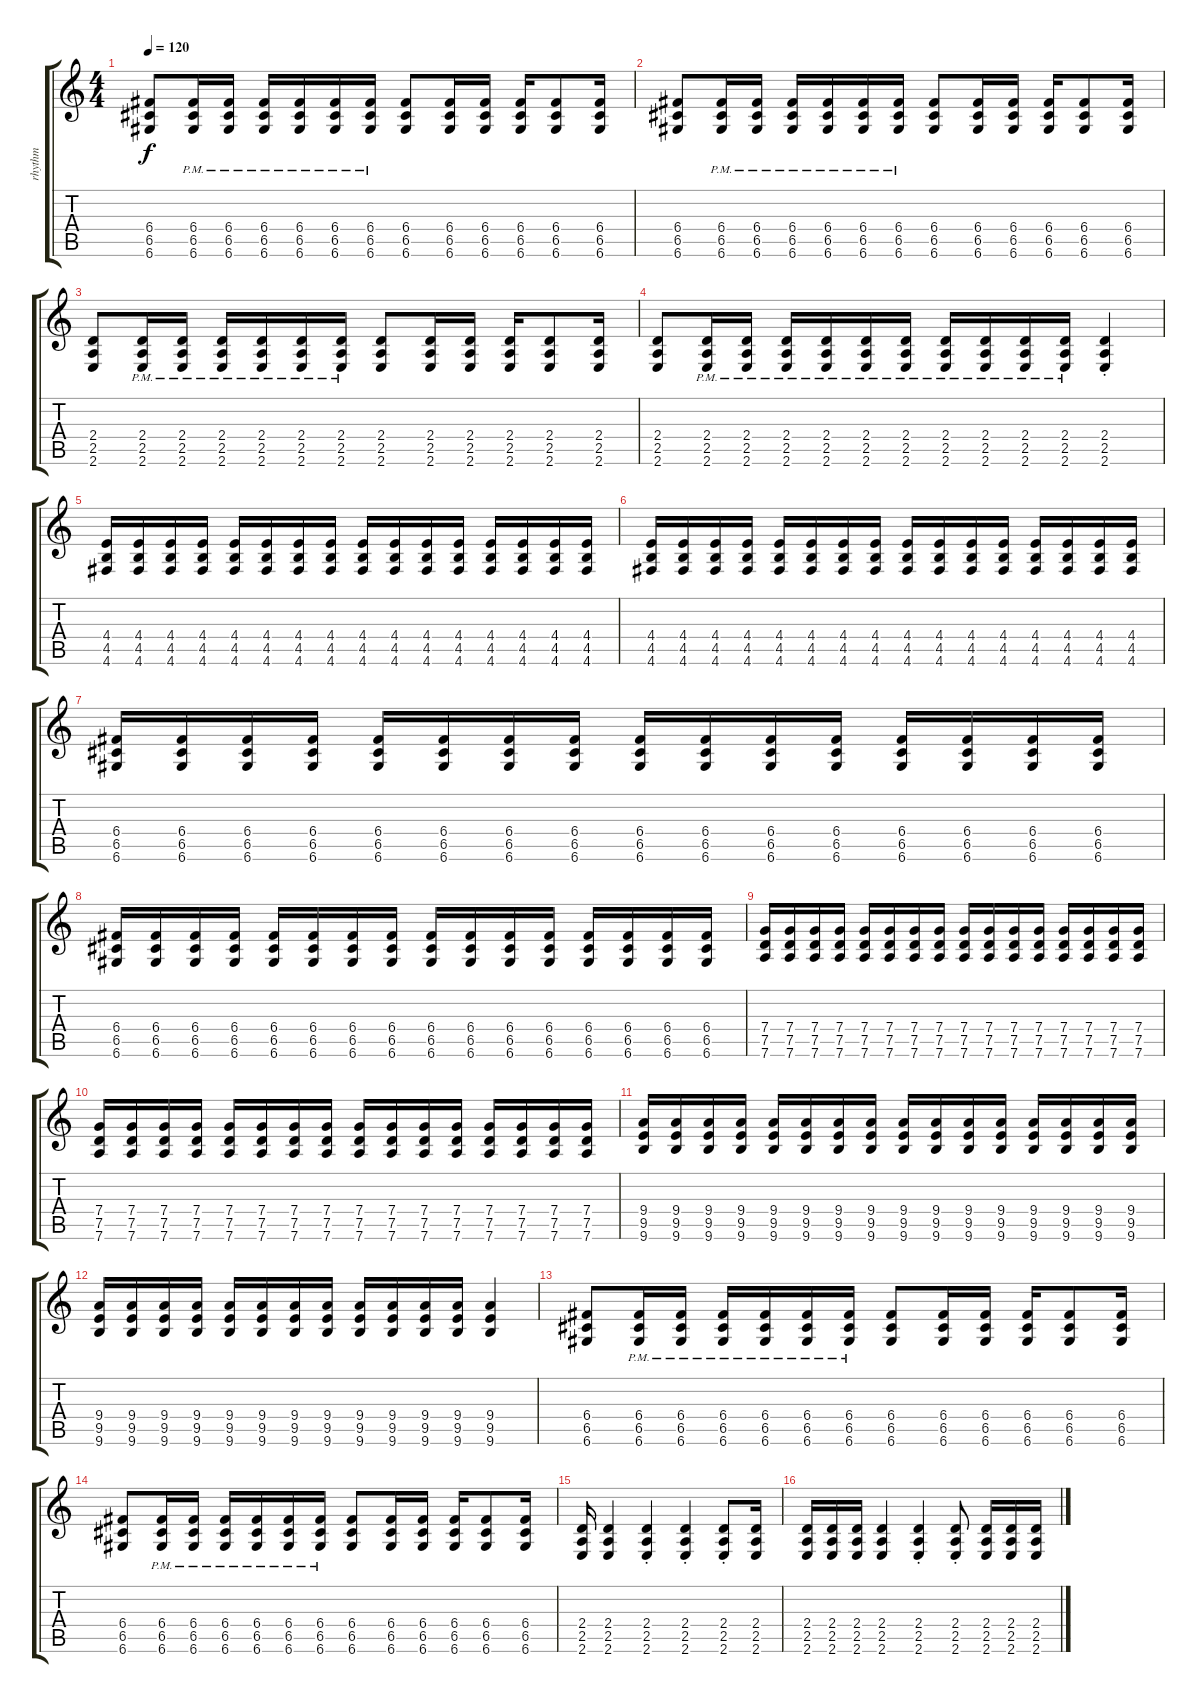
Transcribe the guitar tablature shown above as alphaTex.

\track ("rhythm" "rhythm") {instrument distortionguitar}
\staff {score tabs}
\tuning (D4 A3 F3 C3 G2 D2) {hide}
\ts (4 4)
\tempo 120
\clef g2
\ks c
(6.4 6.5 6.6).8{dy f} (6.4{pm} 6.5{pm} 6.6{pm}).16 (6.4{pm} 6.5{pm} 6.6{pm}).16 (6.4{pm} 6.5{pm} 6.6{pm}).16 (6.4{pm} 6.5{pm} 6.6{pm}).16 (6.4{pm} 6.5{pm} 6.6{pm}).16 (6.4{pm} 6.5{pm} 6.6{pm}).16 (6.4 6.5 6.6).8 (6.4 6.5 6.6).16 (6.4 6.5 6.6).16 (6.4 6.5 6.6).16 (6.4 6.5 6.6).8 (6.4 6.5 6.6).16 |
(6.4 6.5 6.6).8 (6.4{pm} 6.5{pm} 6.6{pm}).16 (6.4{pm} 6.5{pm} 6.6{pm}).16 (6.4{pm} 6.5{pm} 6.6{pm}).16 (6.4{pm} 6.5{pm} 6.6{pm}).16 (6.4{pm} 6.5{pm} 6.6{pm}).16 (6.4{pm} 6.5{pm} 6.6{pm}).16 (6.4 6.5 6.6).8 (6.4 6.5 6.6).16 (6.4 6.5 6.6).16 (6.4 6.5 6.6).16 (6.4 6.5 6.6).8 (6.4 6.5 6.6).16 |
(2.4 2.5 2.6).8 (2.4{pm} 2.5{pm} 2.6{pm}).16 (2.4{pm} 2.5{pm} 2.6{pm}).16 (2.4{pm} 2.5{pm} 2.6{pm}).16 (2.4{pm} 2.5{pm} 2.6{pm}).16 (2.4{pm} 2.5{pm} 2.6{pm}).16 (2.4{pm} 2.5{pm} 2.6{pm}).16 (2.4 2.5 2.6).8 (2.4 2.5 2.6).16 (2.4 2.5 2.6).16 (2.4 2.5 2.6).16 (2.4 2.5 2.6).8 (2.4 2.5 2.6).16 |
(2.4 2.5 2.6).8 (2.4{pm} 2.5{pm} 2.6{pm}).16 (2.4{pm} 2.5{pm} 2.6{pm}).16 (2.4{pm} 2.5{pm} 2.6{pm}).16 (2.4{pm} 2.5{pm} 2.6{pm}).16 (2.4{pm} 2.5{pm} 2.6{pm}).16 (2.4{pm} 2.5{pm} 2.6{pm}).16 (2.4{pm} 2.5{pm} 2.6{pm}).16 (2.4{pm} 2.5{pm} 2.6{pm}).16 (2.4{pm} 2.5{pm} 2.6{pm}).16 (2.4{pm} 2.5{pm} 2.6{pm}).16 (2.4{st} 2.5{st} 2.6{st}).4 |
(4.4 4.5 4.6).16 (4.4 4.5 4.6).16 (4.4 4.5 4.6).16 (4.4 4.5 4.6).16 (4.4 4.5 4.6).16 (4.4 4.5 4.6).16 (4.4 4.5 4.6).16 (4.4 4.5 4.6).16 (4.4 4.5 4.6).16 (4.4 4.5 4.6).16 (4.4 4.5 4.6).16 (4.4 4.5 4.6).16 (4.4 4.5 4.6).16 (4.4 4.5 4.6).16 (4.4 4.5 4.6).16 (4.4 4.5 4.6).16 |
(4.4 4.5 4.6).16 (4.4 4.5 4.6).16 (4.4 4.5 4.6).16 (4.4 4.5 4.6).16 (4.4 4.5 4.6).16 (4.4 4.5 4.6).16 (4.4 4.5 4.6).16 (4.4 4.5 4.6).16 (4.4 4.5 4.6).16 (4.4 4.5 4.6).16 (4.4 4.5 4.6).16 (4.4 4.5 4.6).16 (4.4 4.5 4.6).16 (4.4 4.5 4.6).16 (4.4 4.5 4.6).16 (4.4 4.5 4.6).16 |
(6.4 6.5 6.6).16 (6.4 6.5 6.6).16 (6.4 6.5 6.6).16 (6.4 6.5 6.6).16 (6.4 6.5 6.6).16 (6.4 6.5 6.6).16 (6.4 6.5 6.6).16 (6.4 6.5 6.6).16 (6.4 6.5 6.6).16 (6.4 6.5 6.6).16 (6.4 6.5 6.6).16 (6.4 6.5 6.6).16 (6.4 6.5 6.6).16 (6.4 6.5 6.6).16 (6.4 6.5 6.6).16 (6.4 6.5 6.6).16 |
(6.4 6.5 6.6).16 (6.4 6.5 6.6).16 (6.4 6.5 6.6).16 (6.4 6.5 6.6).16 (6.4 6.5 6.6).16 (6.4 6.5 6.6).16 (6.4 6.5 6.6).16 (6.4 6.5 6.6).16 (6.4 6.5 6.6).16 (6.4 6.5 6.6).16 (6.4 6.5 6.6).16 (6.4 6.5 6.6).16 (6.4 6.5 6.6).16 (6.4 6.5 6.6).16 (6.4 6.5 6.6).16 (6.4 6.5 6.6).16 |
(7.4 7.5 7.6).16 (7.4 7.5 7.6).16 (7.4 7.5 7.6).16 (7.4 7.5 7.6).16 (7.4 7.5 7.6).16 (7.4 7.5 7.6).16 (7.4 7.5 7.6).16 (7.4 7.5 7.6).16 (7.4 7.5 7.6).16 (7.4 7.5 7.6).16 (7.4 7.5 7.6).16 (7.4 7.5 7.6).16 (7.4 7.5 7.6).16 (7.4 7.5 7.6).16 (7.4 7.5 7.6).16 (7.4 7.5 7.6).16 |
(7.4 7.5 7.6).16 (7.4 7.5 7.6).16 (7.4 7.5 7.6).16 (7.4 7.5 7.6).16 (7.4 7.5 7.6).16 (7.4 7.5 7.6).16 (7.4 7.5 7.6).16 (7.4 7.5 7.6).16 (7.4 7.5 7.6).16 (7.4 7.5 7.6).16 (7.4 7.5 7.6).16 (7.4 7.5 7.6).16 (7.4 7.5 7.6).16 (7.4 7.5 7.6).16 (7.4 7.5 7.6).16 (7.4 7.5 7.6).16 |
(9.4 9.5 9.6).16 (9.4 9.5 9.6).16 (9.4 9.5 9.6).16 (9.4 9.5 9.6).16 (9.4 9.5 9.6).16 (9.4 9.5 9.6).16 (9.4 9.5 9.6).16 (9.4 9.5 9.6).16 (9.4 9.5 9.6).16 (9.4 9.5 9.6).16 (9.4 9.5 9.6).16 (9.4 9.5 9.6).16 (9.4 9.5 9.6).16 (9.4 9.5 9.6).16 (9.4 9.5 9.6).16 (9.4 9.5 9.6).16 |
(9.4 9.5 9.6).16 (9.4 9.5 9.6).16 (9.4 9.5 9.6).16 (9.4 9.5 9.6).16 (9.4 9.5 9.6).16 (9.4 9.5 9.6).16 (9.4 9.5 9.6).16 (9.4 9.5 9.6).16 (9.4 9.5 9.6).16 (9.4 9.5 9.6).16 (9.4 9.5 9.6).16 (9.4 9.5 9.6).16 (9.4 9.5 9.6).4 |
(6.4 6.5 6.6).8 (6.4{pm} 6.5{pm} 6.6{pm}).16 (6.4{pm} 6.5{pm} 6.6{pm}).16 (6.4{pm} 6.5{pm} 6.6{pm}).16 (6.4{pm} 6.5{pm} 6.6{pm}).16 (6.4{pm} 6.5{pm} 6.6{pm}).16 (6.4{pm} 6.5{pm} 6.6{pm}).16 (6.4 6.5 6.6).8 (6.4 6.5 6.6).16 (6.4 6.5 6.6).16 (6.4 6.5 6.6).16 (6.4 6.5 6.6).8 (6.4 6.5 6.6).16 |
(6.4 6.5 6.6).8 (6.4{pm} 6.5{pm} 6.6{pm}).16 (6.4{pm} 6.5{pm} 6.6{pm}).16 (6.4{pm} 6.5{pm} 6.6{pm}).16 (6.4{pm} 6.5{pm} 6.6{pm}).16 (6.4{pm} 6.5{pm} 6.6{pm}).16 (6.4{pm} 6.5{pm} 6.6{pm}).16 (6.4 6.5 6.6).8 (6.4 6.5 6.6).16 (6.4 6.5 6.6).16 (6.4 6.5 6.6).16 (6.4 6.5 6.6).8 (6.4 6.5 6.6).16 |
(2.4 2.5 2.6).16 (2.4 2.5 2.6).4 (2.4{st} 2.5{st} 2.6{st}).4 (2.4{st} 2.5{st} 2.6{st}).4 (2.4{st} 2.5{st} 2.6{st}).8 (2.4 2.5 2.6).16 |
(2.4 2.5 2.6).16 (2.4 2.5 2.6).16 (2.4 2.5 2.6).16 (2.4 2.5 2.6).4 (2.4{st} 2.5{st} 2.6{st}).4 (2.4{st} 2.5{st} 2.6{st}).8 (2.4 2.5 2.6).16 (2.4 2.5 2.6).16 (2.4 2.5 2.6).16
